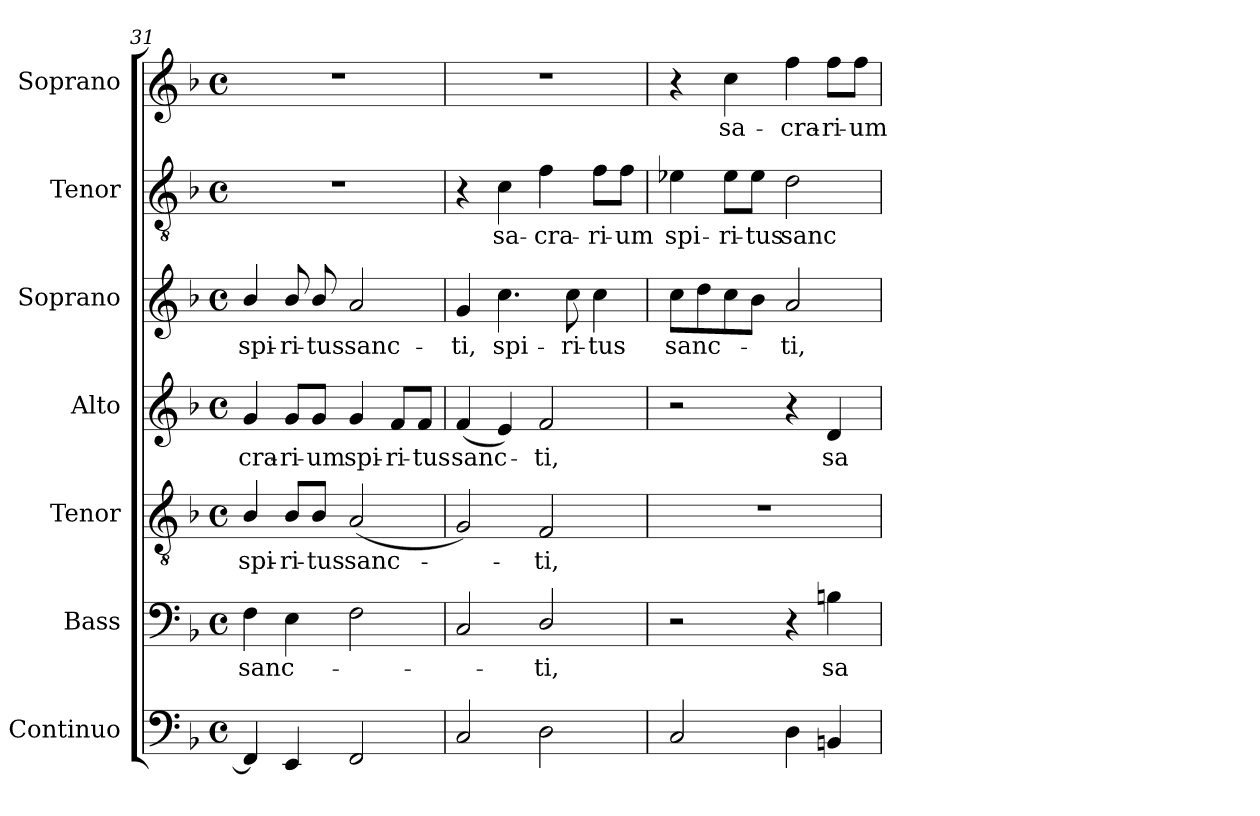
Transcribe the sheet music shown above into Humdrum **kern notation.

**kern	**kern	**text	**kern	**text	**kern	**text	**kern	**text	**kern	**text	**kern	**text
*part7	*part6	*part6	*part5	*part5	*part4	*part4	*part3	*part3	*part2	*part2	*part1	*part1
*staff7	*staff6	*staff6	*staff5	*staff5	*staff4	*staff4	*staff3	*staff3	*staff2	*staff2	*staff1	*staff1
*I"Continuo	*I"Bass	*	*I"Tenor	*	*I"Alto	*	*I"Soprano	*	*I"Tenor	*	*I"Soprano	*
*I'Cont.	*I'B.	*	*I'T.	*	*I'A.	*	*I'S.	*	*I'T.	*	*I'S.	*
*clefF4	*clefF4	*	*clefGv2	*	*clefG2	*	*clefG2	*	*clefGv2	*	*clefG2	*
*	*	*	*ITrd7c12	*	*	*	*	*	*ITrd7c12	*	*	*
*k[b-]	*k[b-]	*	*k[b-]	*	*k[b-]	*	*k[b-]	*	*k[b-]	*	*k[b-]	*
*F:	*F:	*	*F:	*	*F:	*	*F:	*	*F:	*	*F:	*
*M4/4	*M4/4	*	*M4/4	*	*M4/4	*	*M4/4	*	*M4/4	*	*M4/4	*
*met(c)	*met(c)	*	*met(c)	*	*met(c)	*	*met(c)	*	*met(c)	*	*met(c)	*
=31	=31	=31	=31	=31	=31	=31	=31	=31	=31	=31	=31	=31
!	!	!LO:LY:b:color=#000000	!	!	!	!	!	!	!	!	!	!
!	!	!	!	!LO:LY:b:color=#000000	!	!	!	!	!	!	!	!
!	!	!	!	!	!	!LO:LY:b:color=#000000	!	!	!	!	!	!
!	!	!	!	!	!	!	!	!LO:LY:b:color=#000000	!	!	!	!
4FFi/]	4Fi\	sanc-	4BB-i/	spi-	4gi/	-cra-	4b-i/	spi-	1r	.	1r	.
!	!	!	!	!LO:LY:b:color=#000000	!	!	!	!	!	!	!	!
!	!	!	!	!	!	!LO:LY:b:color=#000000	!	!	!	!	!	!
!	!	!	!	!	!	!	!	!LO:LY:b:color=#000000	!	!	!	!
4EEi/	4Ei\	.	8BB-i/L	-ri-	8gi/L	-ri-	8b-i/	-ri-	.	.	.	.
!	!	!	!	!LO:LY:b:color=#000000	!	!	!	!	!	!	!	!
!	!	!	!	!	!	!LO:LY:b:color=#000000	!	!	!	!	!	!
!	!	!	!	!	!	!	!	!LO:LY:b:color=#000000	!	!	!	!
.	.	.	8BB-i/J	-tus	8gi/J	-um	8b-i/	-tus	.	.	.	.
!	!	!	!	!LO:LY:b:color=#000000	!	!	!	!	!	!	!	!
!	!	!	!	!	!	!LO:LY:b:color=#000000	!	!	!	!	!	!
!	!	!	!	!	!	!	!	!LO:LY:b:color=#000000	!	!	!	!
2FFi/	2Fi\	.	(2AAi/	sanc-	4gi/	spi-	2ai/	sanc-	.	.	.	.
!	!	!	!	!	!	!LO:LY:b:color=#000000	!	!	!	!	!	!
.	.	.	.	.	8fi/L	-ri-	.	.	.	.	.	.
!	!	!	!	!	!	!LO:LY:b:color=#000000	!	!	!	!	!	!
.	.	.	.	.	8fi/J	-tus	.	.	.	.	.	.
!!LO:LB:g=z
=32	=32	=32	=32	=32	=32	=32	=32	=32	=32	=32	=32	=32
!	!	!	!	!	!	!LO:LY:b:color=#000000	!	!	!	!	!	!
!	!	!	!	!	!	!	!	!LO:LY:b:color=#000000	!	!	!	!
2Ci/	2Ci/	.	2GGi/)	.	(4fi/	sanc-	4gi/	-ti,	4r	.	1r	.
!	!	!	!	!	!	!	!	!LO:LY:b:color=#000000	!	!	!	!
!	!	!	!	!	!	!	!	!	!	!LO:LY:b:color=#000000	!	!
.	.	.	.	.	4ei/)	.	4.cci\	spi-	4Ci\	sa-	.	.
!	!	!LO:LY:b:color=#000000	!	!	!	!	!	!	!	!	!	!
!	!	!	!	!LO:LY:b:color=#000000	!	!	!	!	!	!	!	!
!	!	!	!	!	!	!LO:LY:b:color=#000000	!	!	!	!	!	!
!	!	!	!	!	!	!	!	!	!	!LO:LY:b:color=#000000	!	!
2Di\	2Di/	-ti,	2FFi/	-ti,	2fi/	-ti,	.	.	4Fi\	-cra-	.	.
!	!	!	!	!	!	!	!	!LO:LY:b:color=#000000	!	!	!	!
.	.	.	.	.	.	.	8cci\	-ri-	.	.	.	.
!	!	!	!	!	!	!	!	!LO:LY:b:color=#000000	!	!	!	!
!	!	!	!	!	!	!	!	!	!	!LO:LY:b:color=#000000	!	!
.	.	.	.	.	.	.	4cci\	-tus	8Fi\L	-ri-	.	.
!	!	!	!	!	!	!	!	!	!	!LO:LY:b:color=#000000	!	!
.	.	.	.	.	.	.	.	.	8Fi\J	-um	.	.
=33	=33	=33	=33	=33	=33	=33	=33	=33	=33	=33	=33	=33
!	!	!	!	!	!	!	!	!LO:LY:b:color=#000000	!	!	!	!
!	!	!	!	!	!	!	!	!	!	!LO:LY:b:color=#000000	!	!
2Ci/	2r	.	1r	.	2r	.	8cci\L	sanc-	4E-Xi\	spi-	4r	.
.	.	.	.	.	.	.	8ddi\	.	.	.	.	.
!	!	!	!	!	!	!	!	!	!	!LO:LY:b:color=#000000	!	!
!	!	!	!	!	!	!	!	!	!	!	!	!LO:LY:b:color=#000000
.	.	.	.	.	.	.	8cci\	.	8E-i\L	-ri-	4cci\	sa-
!	!	!	!	!	!	!	!	!	!	!LO:LY:b:color=#000000	!	!
.	.	.	.	.	.	.	8b-i\J	.	8E-i\J	-tus	.	.
!	!	!	!	!	!	!	!	!LO:LY:b:color=#000000	!	!	!	!
!	!	!	!	!	!	!	!	!	!	!LO:LY:b:color=#000000	!	!
!	!	!	!	!	!	!	!	!	!	!	!	!LO:LY:b:color=#000000
4Di\	4r	.	.	.	4r	.	2ai/	-ti,	2Di\	sanc-	4ffi\	-cra-
!	!	!LO:LY:b:color=#000000	!	!	!	!	!	!	!	!	!	!
!	!	!	!	!	!	!LO:LY:b:color=#000000	!	!	!	!	!	!
!	!	!	!	!	!	!	!	!	!	!	!	!LO:LY:b:color=#000000
4BBni/	4Bni\	sa-	.	.	4di/	sa-	.	.	.	.	8ffi\L	-ri-
!	!	!	!	!	!	!	!	!	!	!	!	!LO:LY:b:color=#000000
.	.	.	.	.	.	.	.	.	.	.	8ffi\J	-um
=	=	=	=	=	=	=	=	=	=	=	=	=
*-	*-	*-	*-	*-	*-	*-	*-	*-	*-	*-	*-	*-
